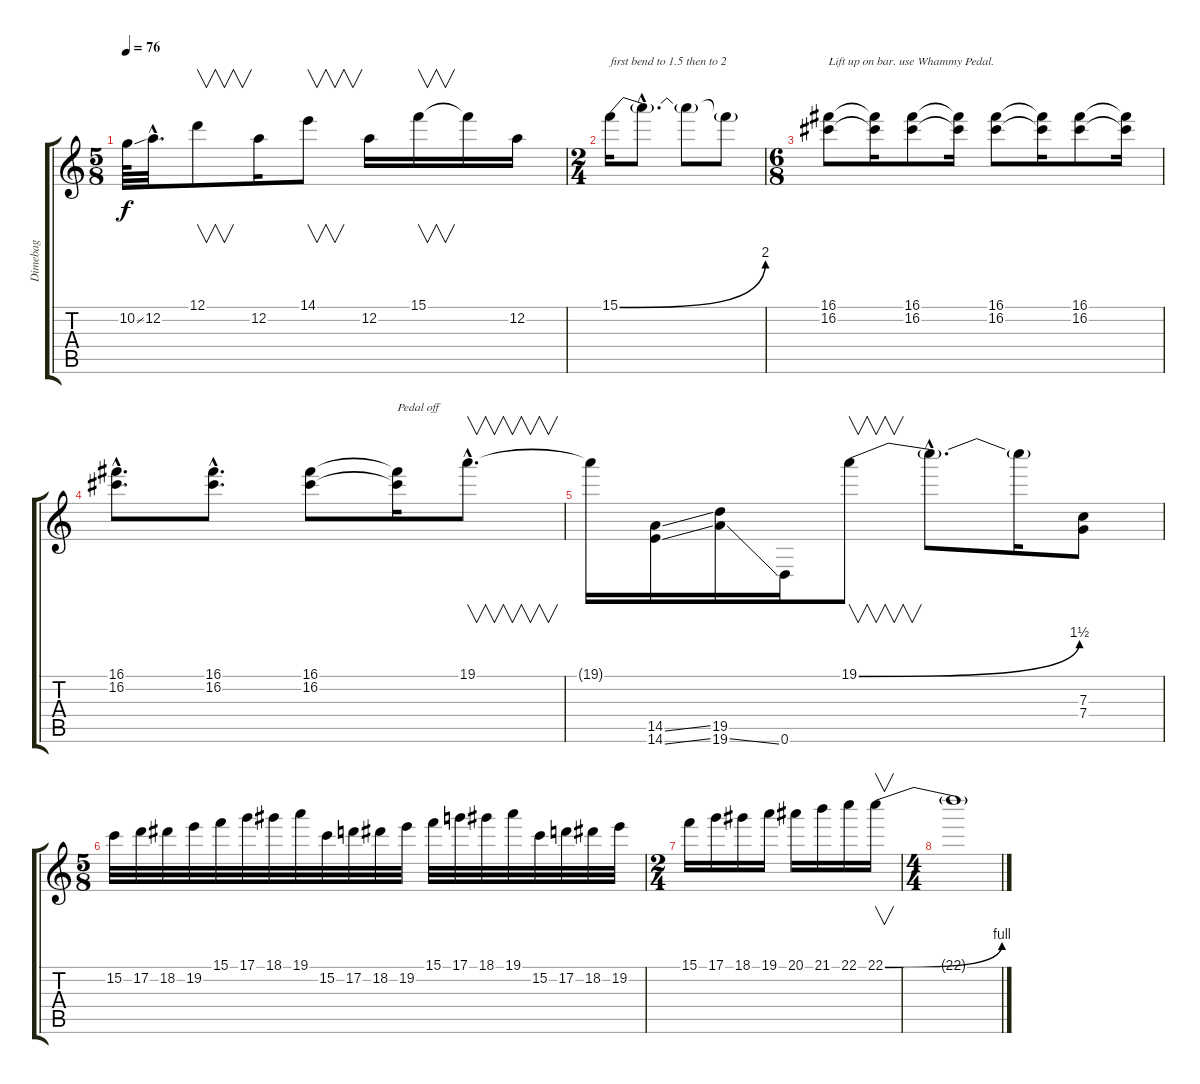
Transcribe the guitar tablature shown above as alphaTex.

\track ("Dimebag" "Dimebag") {instrument distortionguitar}
\staff {score tabs}
\tuning (D4 A3 F3 C3 G2 D2) {hide}
\ts (5 8)
\tempo 76
\clef g2
\ks c
10.2{ss}.64{dy f} 12.2{hac}.32{d} 12.1.8{v} 12.2.16 14.1.8{v} 12.2.16 15.1.16{v} 15.1{t}.16 12.2.16 |
\ts (2 4)
15.1{be (bend 0 0 60 8)}.16{txt "first bend to 1.5 then to 2"} 15.1{hac t}.8{d} 15.1{t}.8 15.1{t}.8 |
\ts (6 8)
(16.1 16.2).8{txt "Lift up on bar. use Whammy Pedal."} (16.1{t} 16.2{t}).16 (16.1 16.2).8 (16.1{t} 16.2{t}).16 (16.1 16.2).8 (16.1{t} 16.2{t}).16 (16.1 16.2).8 (16.1{t} 16.2{t}).16 |
(16.1{hac} 16.2{hac}).8{d} (16.1{hac} 16.2{hac}).8{d} (16.1 16.2).8 (16.1{t} 16.2{t}).16{txt "Pedal off"} 19.1{hac}.8{v d} |
19.1{t}.16 (14.5{ss} 14.6{ss}).16 (19.5 19.6{ss}).16 0.6.16 19.1{be (bend 0 0 60 6)}.8{v} 19.1{hac t}.8{d} 19.1{t}.16 (7.3 7.4).8 |
\ts (5 8)
15.2.32 17.2.32 18.2.32 19.2.32 15.1.32 17.1.32 18.1.32 19.1.32 15.2.32 17.2.32 18.2.32 19.2.32 15.1.32 17.1.32 18.1.32 19.1.32 15.2.32 17.2.32 18.2.32 19.2.32 |
\ts (2 4)
15.1.16 17.1.16 18.1.16 19.1.16 20.1.16 21.1.16 22.1.16 22.1{be (bend 0 0 60 4)}.16{v} |
\ts (4 4)
22.1{t}.1
